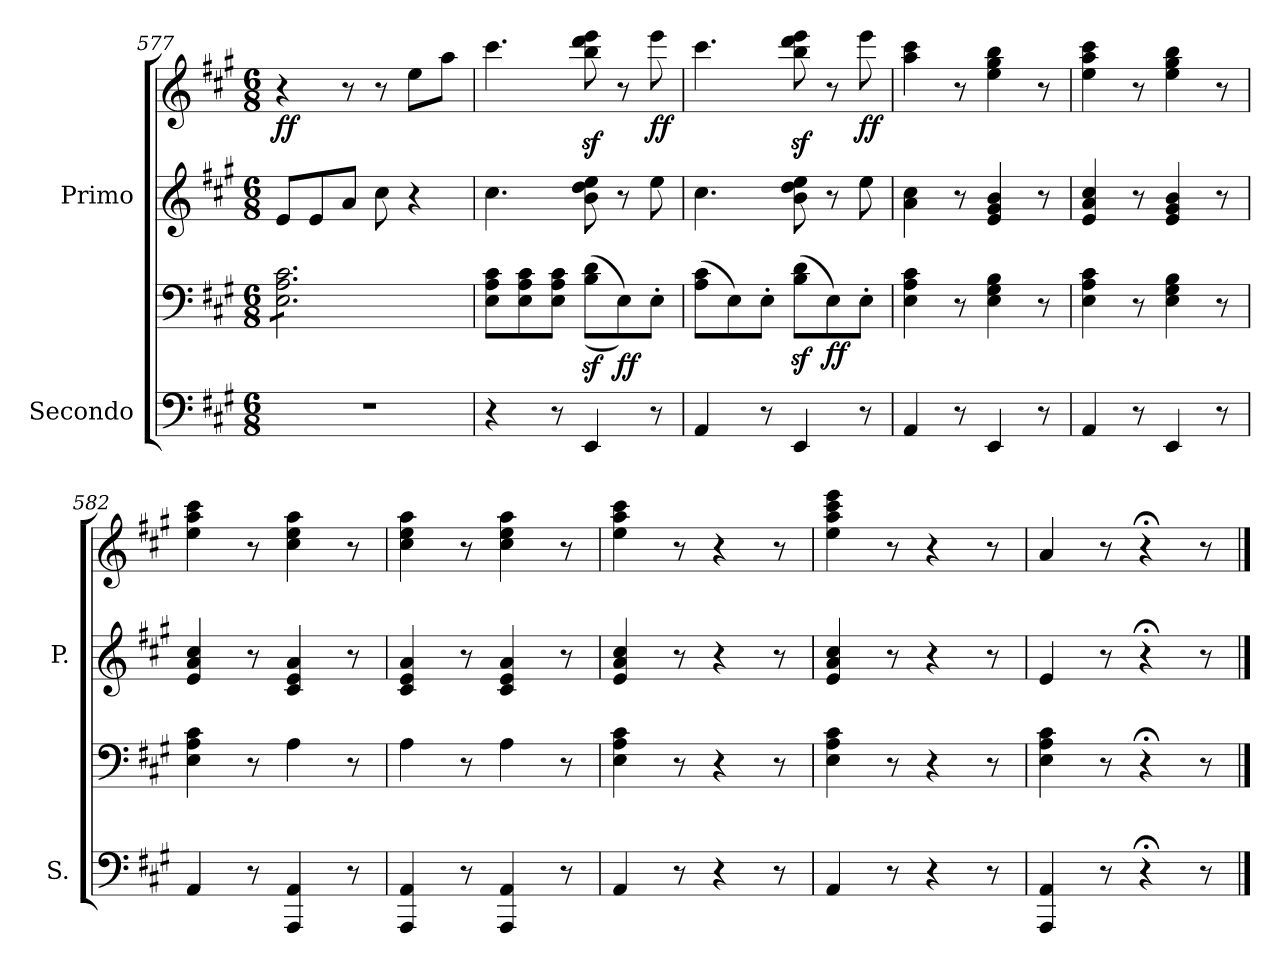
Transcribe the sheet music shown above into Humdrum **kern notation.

**kern	**kern	**dynam	**kern	**kern	**dynam
*part2	*part2	*part2	*part1	*part1	*part1
*staff4	*staff3	*staff3/4	*staff2	*staff1	*staff1/2
*I"Secondo	*	*	*I"Primo	*	*
*I'S.	*	*	*I'P.	*	*
*clefF4	*clefF4	*	*clefG2	*clefG2	*
*k[f#c#g#]	*k[f#c#g#]	*	*k[f#c#g#]	*k[f#c#g#]	*
*M6/8	*M6/8	*	*M6/8	*M6/8	*
=577	=577	=577	=577	=577	=577
!	!	!	!	!	!LO:DY:b
*	*tremolo	*	*	*	*
2.r	8E\ 8A\ 8c#\L	.	8e/L	4r	ff
.	8E\ 8A\ 8c#\	.	8e/	.	.
.	8E\ 8A\ 8c#\	.	8a/J	8r	.
.	8E\ 8A\ 8c#\	.	8cc#\	8r	.
.	8E\ 8A\ 8c#\	.	4r	8ee\L	.
.	8E\ 8A\ 8c#\J	.	.	8aa\J	.
*	*Xtremolo	*	*	*	*
=578	=578	=578	=578	=578	=578
4r	8E\ 8A\ 8c#\L	.	4.cc#\	4.ccc#\	.
.	8E\ 8A\ 8c#\	.	.	.	.
8r	8E\ 8A\ 8c#\J	.	.	.	.
4EE/	(>(>8B\z< 8d\z<L	.	8b\ 8dd\ 8ee\	8bb\z< 8ddd\z< 8eee\z<	.
!	!	!LO:DY:b	!	!	!
.	8E\))	ff	8r	8r	.
!	!	!	!	!	!LO:DY:b
8r	8E'\J	.	8ee\	8eee\	ff
=579	=579	=579	=579	=579	=579
4AA/	(>8A\ 8c#\L	.	4.cc#\	4.ccc#\	.
.	8E\)	.	.	.	.
8r	8E'\J	.	.	.	.
4EE/	(>8B\z< 8d\z<L	.	8b\ 8dd\ 8ee\	8bb\z< 8ddd\z< 8eee\z<	.
!	!	!LO:DY:b	!	!	!
.	8E\)	ff	8r	8r	.
!	!	!	!	!	!LO:DY:b
8r	8E'\J	.	8ee\	8eee\	ff
=580	=580	=580	=580	=580	=580
4AA/	4E\ 4A\ 4c#\	.	4a\ 4cc#\	4aa\ 4ccc#\	.
8r	8r	.	8r	8r	.
4EE/	4E\ 4G#\ 4B\	.	4e/ 4g#/ 4b/	4ee\ 4gg#\ 4bb\	.
8r	8r	.	8r	8r	.
=581	=581	=581	=581	=581	=581
4AA/	4E\ 4A\ 4c#\	.	4e/ 4a/ 4cc#/	4ee\ 4aa\ 4ccc#\	.
8r	8r	.	8r	8r	.
4EE/	4E\ 4G#\ 4B\	.	4e/ 4g#/ 4b/	4ee\ 4gg#\ 4bb\	.
8r	8r	.	8r	8r	.
=582	=582	=582	=582	=582	=582
4AA/	4E\ 4A\ 4c#\	.	4e/ 4a/ 4cc#/	4ee\ 4aa\ 4ccc#\	.
8r	8r	.	8r	8r	.
4AAA/ 4AA/	4A\	.	4c#/ 4e/ 4a/	4cc#\ 4ee\ 4aa\	.
8r	8r	.	8r	8r	.
=583	=583	=583	=583	=583	=583
4AAA/ 4AA/	4A\	.	4c#/ 4e/ 4a/	4cc#\ 4ee\ 4aa\	.
8r	8r	.	8r	8r	.
4AAA/ 4AA/	4A\	.	4c#/ 4e/ 4a/	4cc#\ 4ee\ 4aa\	.
8r	8r	.	8r	8r	.
=584	=584	=584	=584	=584	=584
4AA/	4E\ 4A\ 4c#\	.	4e/ 4a/ 4cc#/	4ee\ 4aa\ 4ccc#\	.
8r	8r	.	8r	8r	.
4r	4r	.	4r	4r	.
8r	8r	.	8r	8r	.
=585	=585	=585	=585	=585	=585
4AA/	4E\ 4A\ 4c#\	.	4e/ 4a/ 4cc#/	4ee\ 4aa\ 4ccc#\ 4eee\	.
8r	8r	.	8r	8r	.
4r	4r	.	4r	4r	.
8r	8r	.	8r	8r	.
=586	=586	=586	=586	=586	=586
4AAA/ 4AA/	4E\ 4A\ 4c#\	.	4e/	4a/	.
8r	8r	.	8r	8r	.
4r;<	4r;<	.	4r;<	4r;<	.
8r	8r	.	8r	8r	.
==	==	==	==	==	==
*-	*-	*-	*-	*-	*-
